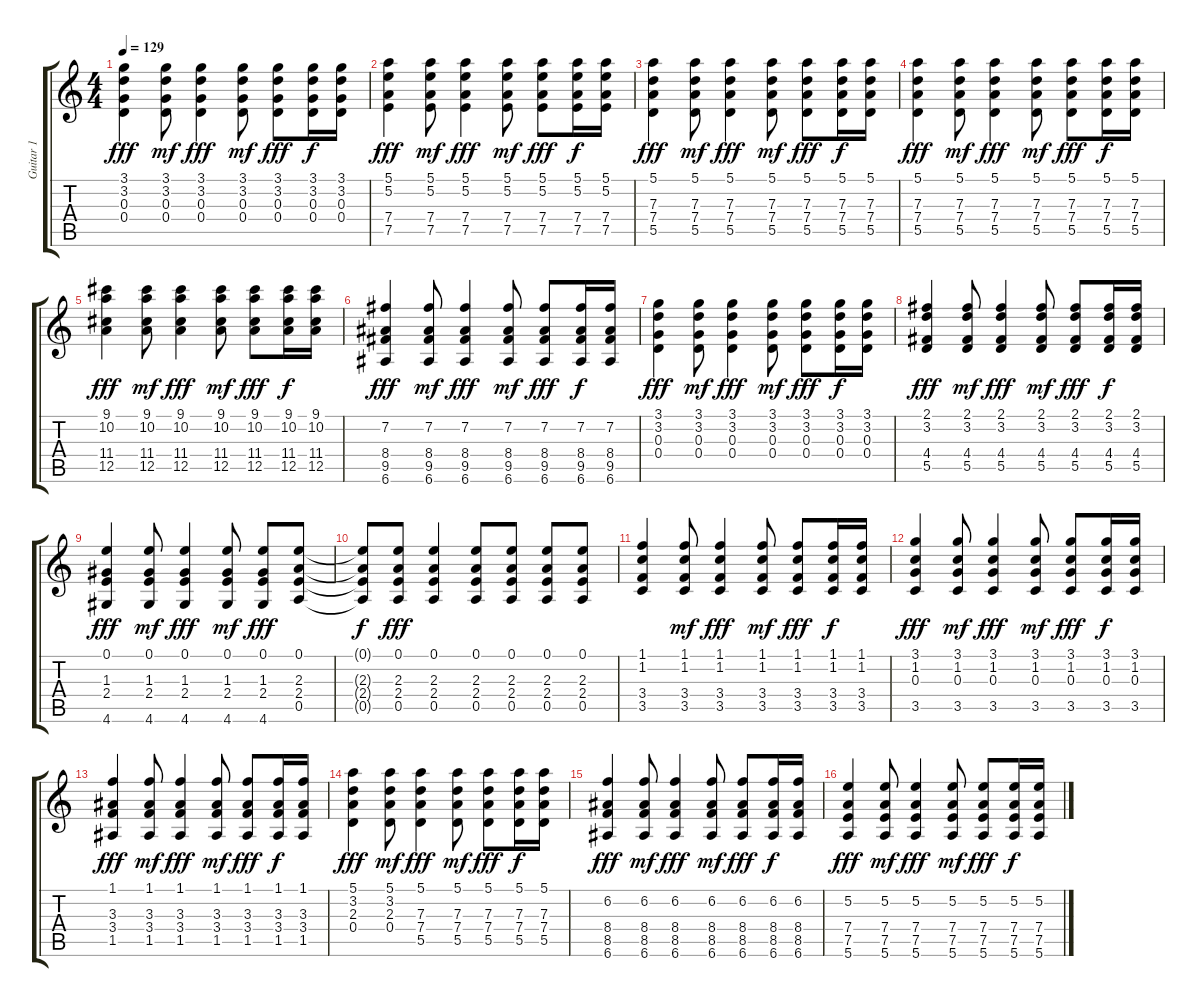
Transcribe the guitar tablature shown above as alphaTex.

\track ("Guitar 1" "Guitar 1") {instrument overdrivenguitar}
\staff {score tabs}
\tuning (E4 B3 G3 D3 A2 E2) {hide}
\ts (4 4)
\tempo 129
\clef g2
\ks c
(3.1 3.2 0.3 0.4).4{dy fff} (3.1 3.2 0.3 0.4).8{dy mf} (3.1 3.2 0.3 0.4).4{dy fff} (3.1 3.2 0.3 0.4).8{dy mf} (3.1 3.2 0.3 0.4).8{dy fff} (3.1 3.2 0.3 0.4).16{dy f} (3.1 3.2 0.3 0.4).16 |
(5.1 5.2 7.4 7.5).4{dy fff} (5.1 5.2 7.4 7.5).8{dy mf} (5.1 5.2 7.4 7.5).4{dy fff} (5.1 5.2 7.4 7.5).8{dy mf} (5.1 5.2 7.4 7.5).8{dy fff} (5.1 5.2 7.4 7.5).16{dy f} (5.1 5.2 7.4 7.5).16 |
(5.1 7.3 7.4 5.5).4{dy fff} (5.1 7.3 7.4 5.5).8{dy mf} (5.1 7.3 7.4 5.5).4{dy fff} (5.1 7.3 7.4 5.5).8{dy mf} (5.1 7.3 7.4 5.5).8{dy fff} (5.1 7.3 7.4 5.5).16{dy f} (5.1 7.3 7.4 5.5).16 |
(5.1 7.3 7.4 5.5).4{dy fff} (5.1 7.3 7.4 5.5).8{dy mf} (5.1 7.3 7.4 5.5).4{dy fff} (5.1 7.3 7.4 5.5).8{dy mf} (5.1 7.3 7.4 5.5).8{dy fff} (5.1 7.3 7.4 5.5).16{dy f} (5.1 7.3 7.4 5.5).16 |
(9.1 10.2 11.4 12.5).4{dy fff} (9.1 10.2 11.4 12.5).8{dy mf} (9.1 10.2 11.4 12.5).4{dy fff} (9.1 10.2 11.4 12.5).8{dy mf} (9.1 10.2 11.4 12.5).8{dy fff} (9.1 10.2 11.4 12.5).16{dy f} (9.1 10.2 11.4 12.5).16 |
(7.2 8.4 9.5 6.6).4{dy fff} (7.2 8.4 9.5 6.6).8{dy mf} (7.2 8.4 9.5 6.6).4{dy fff} (7.2 8.4 9.5 6.6).8{dy mf} (7.2 8.4 9.5 6.6).8{dy fff} (7.2 8.4 9.5 6.6).16{dy f} (7.2 8.4 9.5 6.6).16 |
(3.1 3.2 0.3 0.4).4{dy fff} (3.1 3.2 0.3 0.4).8{dy mf} (3.1 3.2 0.3 0.4).4{dy fff} (3.1 3.2 0.3 0.4).8{dy mf} (3.1 3.2 0.3 0.4).8{dy fff} (3.1 3.2 0.3 0.4).16{dy f} (3.1 3.2 0.3 0.4).16 |
(2.1 3.2 4.4 5.5).4{dy fff} (2.1 3.2 4.4 5.5).8{dy mf} (2.1 3.2 4.4 5.5).4{dy fff} (2.1 3.2 4.4 5.5).8{dy mf} (2.1 3.2 4.4 5.5).8{dy fff} (2.1 3.2 4.4 5.5).16{dy f} (2.1 3.2 4.4 5.5).16 |
(0.1 1.3 2.4 4.6).4{dy fff} (0.1 1.3 2.4 4.6).8{dy mf} (0.1 1.3 2.4 4.6).4{dy fff} (0.1 1.3 2.4 4.6).8{dy mf} (0.1 1.3 2.4 4.6).8{dy fff} (0.1 2.3 2.4 0.5).8 |
(0.1{t} 2.3{t} 2.4{t} 0.5{t}).8{dy f} (0.1 2.3 2.4 0.5).8{dy fff} (0.1 2.3 2.4 0.5).4 (0.1 2.3 2.4 0.5).8 (0.1 2.3 2.4 0.5).8 (0.1 2.3 2.4 0.5).8 (0.1 2.3 2.4 0.5).8 |
(1.1 1.2 3.4 3.5).4 (1.1 1.2 3.4 3.5).8{dy mf} (1.1 1.2 3.4 3.5).4{dy fff} (1.1 1.2 3.4 3.5).8{dy mf} (1.1 1.2 3.4 3.5).8{dy fff} (1.1 1.2 3.4 3.5).16{dy f} (1.1 1.2 3.4 3.5).16 |
(3.1 1.2 0.3 3.5).4{dy fff} (3.1 1.2 0.3 3.5).8{dy mf} (3.1 1.2 0.3 3.5).4{dy fff} (3.1 1.2 0.3 3.5).8{dy mf} (3.1 1.2 0.3 3.5).8{dy fff} (3.1 1.2 0.3 3.5).16{dy f} (3.1 1.2 0.3 3.5).16 |
(1.1 3.3 3.4 1.5).4{dy fff} (1.1 3.3 3.4 1.5).8{dy mf} (1.1 3.3 3.4 1.5).4{dy fff} (1.1 3.3 3.4 1.5).8{dy mf} (1.1 3.3 3.4 1.5).8{dy fff} (1.1 3.3 3.4 1.5).16{dy f} (1.1 3.3 3.4 1.5).16 |
(5.1 3.2 2.3 0.4).4{dy fff} (5.1 3.2 2.3 0.4).8{dy mf} (5.1 7.3 7.4 5.5).4{dy fff} (5.1 7.3 7.4 5.5).8{dy mf} (5.1 7.3 7.4 5.5).8{dy fff} (5.1 7.3 7.4 5.5).16{dy f} (5.1 7.3 7.4 5.5).16 |
(6.2 8.4 8.5 6.6).4{dy fff} (6.2 8.4 8.5 6.6).8{dy mf} (6.2 8.4 8.5 6.6).4{dy fff} (6.2 8.4 8.5 6.6).8{dy mf} (6.2 8.4 8.5 6.6).8{dy fff} (6.2 8.4 8.5 6.6).16{dy f} (6.2 8.4 8.5 6.6).16 |
(5.2 7.4 7.5 5.6).4{dy fff} (5.2 7.4 7.5 5.6).8{dy mf} (5.2 7.4 7.5 5.6).4{dy fff} (5.2 7.4 7.5 5.6).8{dy mf} (5.2 7.4 7.5 5.6).8{dy fff} (5.2 7.4 7.5 5.6).16{dy f} (5.2 7.4 7.5 5.6).16
